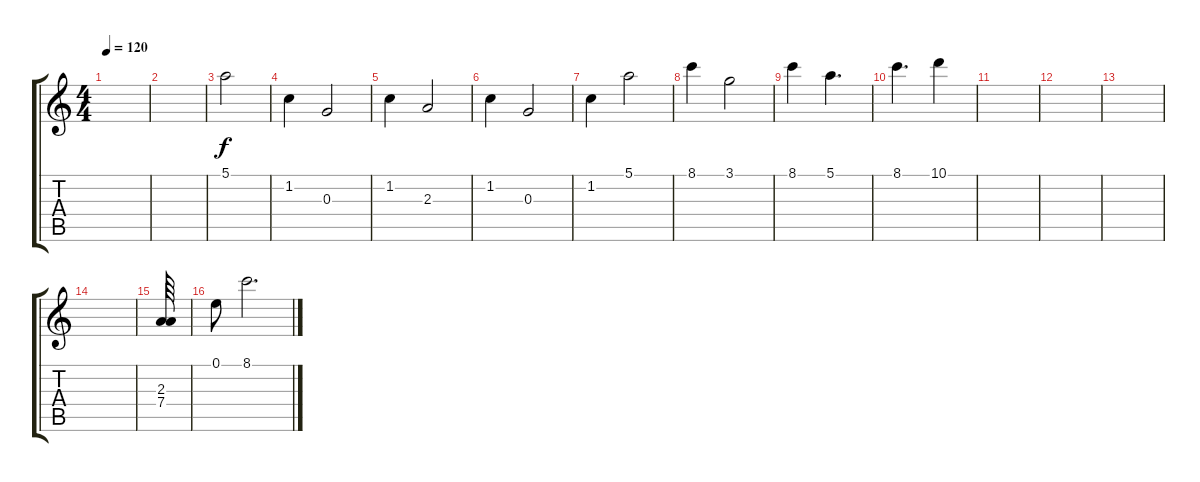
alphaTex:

\track "" {instrument slapbass1}
\staff {score tabs}
\tuning (E4 B3 G3 D3 A2 E2) {hide}
\ts (4 4)
\tempo 120
\clef g2
\ks c
|
|
5.1.2 |
1.2.4 0.3.2 |
1.2.4 2.3.2 |
1.2.4 0.3.2 |
1.2.4 5.1.2 |
8.1.4 3.1.2 |
8.1.4 5.1.4{d} |
8.1.4{d} 10.1.4 |
|
|
|
|
(2.3 7.4).64 |
0.1.8 8.1.2{d}
